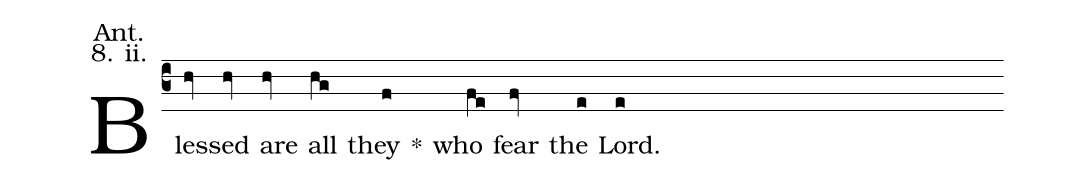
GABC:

annotation: Ant.;
annotation: 8. ii.;
%%
(c3) Bles(hv)sed(hv) are(hv) all(hg) they(f) <sp>*</sp>() who(fe) fear(fv) the(e) Lord.(e)
